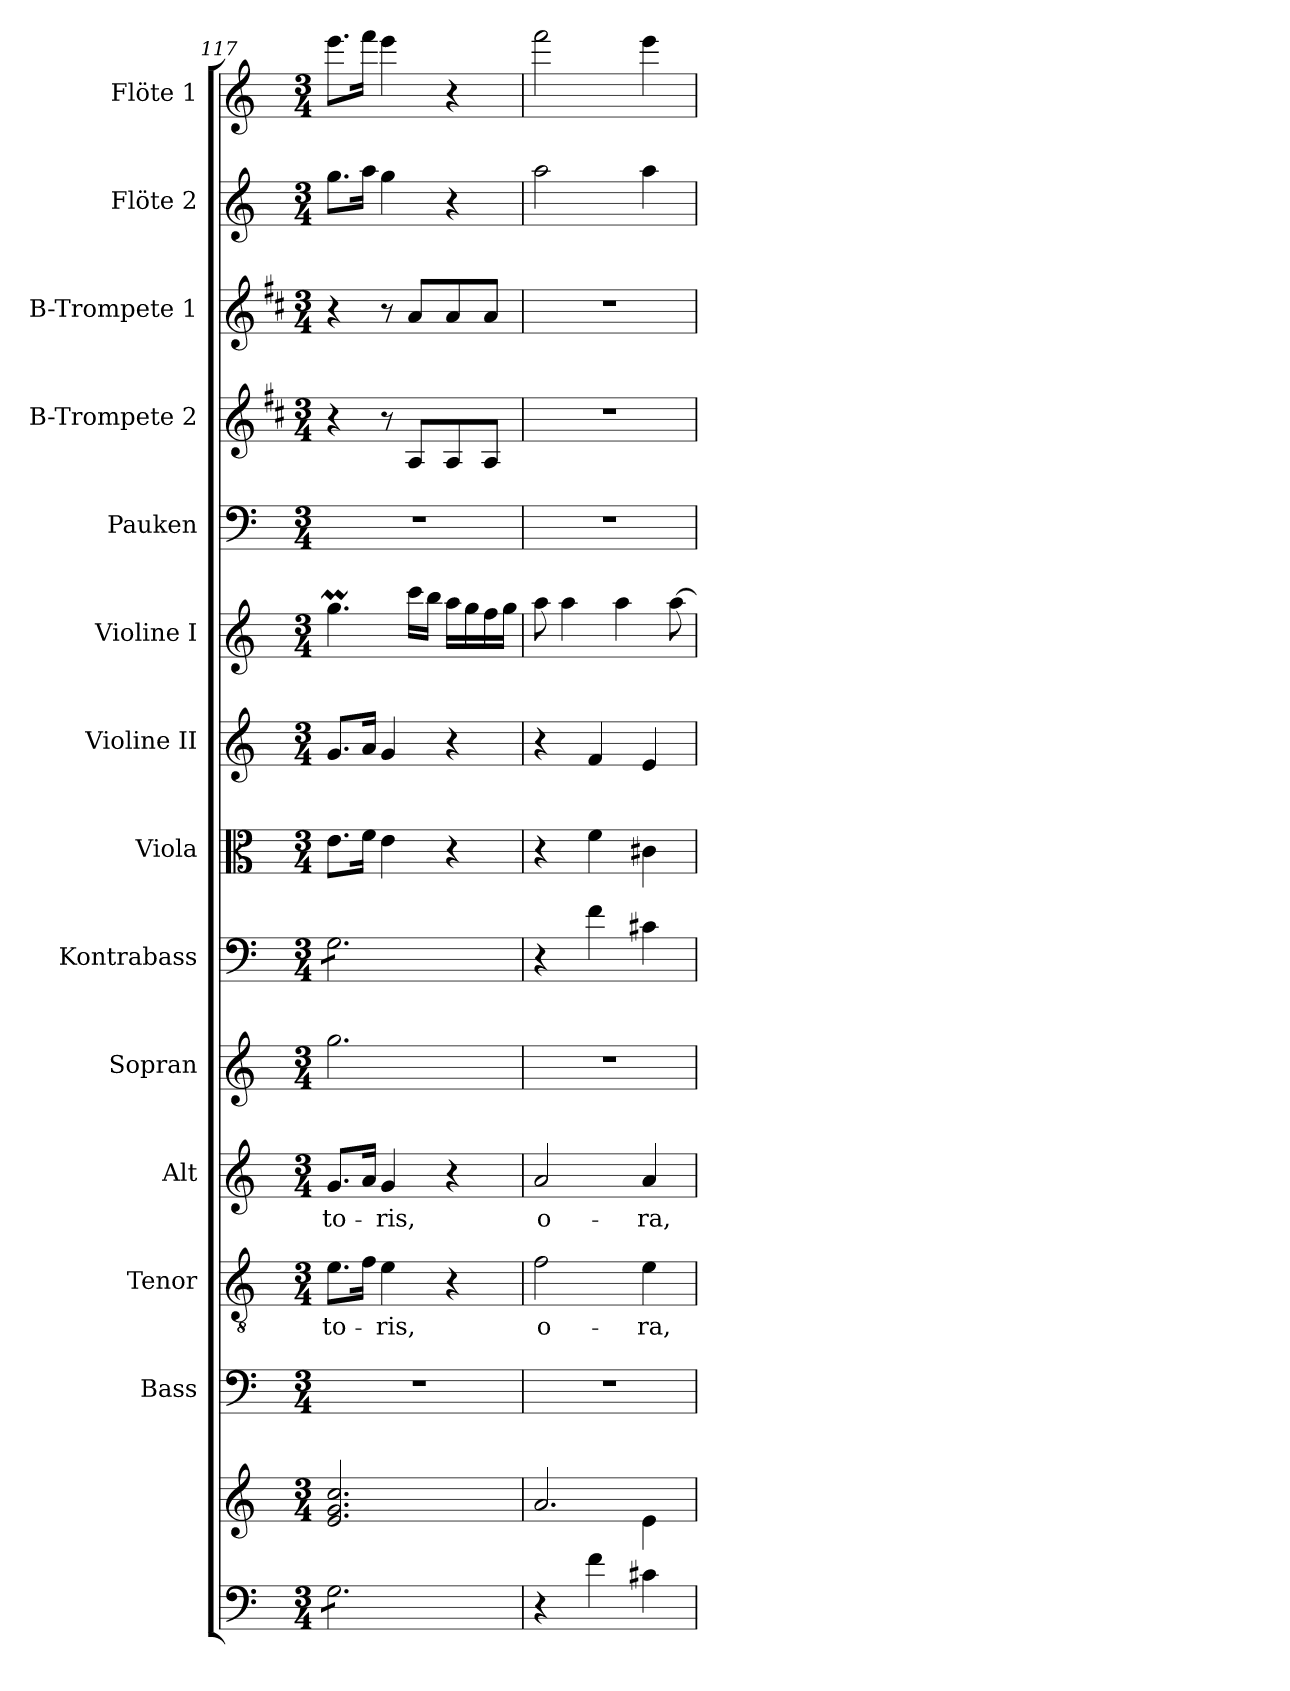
**kern	**kern	**kern	**kern	**text	**kern	**text	**kern	**kern	**kern	**kern	**kern	**kern	**kern	**kern	**kern	**kern
*part14	*part14	*part13	*part12	*part12	*part11	*part11	*part10	*part9	*part8	*part7	*part6	*part5	*part4	*part3	*part2	*part1
*staff15	*staff14	*staff13	*staff12	*staff12	*staff11	*staff11	*staff10	*staff9	*staff8	*staff7	*staff6	*staff5	*staff4	*staff3	*staff2	*staff1
*	*	*I"Bass	*I"Tenor	*	*I"Alt	*	*I"Sopran	*I"Kontrabass	*I"Viola	*I"Violine II	*I"Violine I	*I"Pauken	*I"B-Trompete 2	*I"B-Trompete 1	*I"Flöte 2	*I"Flöte 1
*	*	*I'B.	*I'T.	*	*I'A.	*	*I'S.	*I'Kb.	*I'Vla.	*I'Vl. II	*I'Vl. I	*I'Pk.	*I'B Trp. 2	*I'B Trp. 1	*I'Fl. 2	*I'Fl. 1
*clefF4	*clefG2	*clefF4	*clefGv2	*	*clefG2	*	*clefG2	*clefF4	*clefC3	*clefG2	*clefG2	*clefF4	*clefG2	*clefG2	*clefG2	*clefG2
*	*	*	*	*	*	*	*	*ITrd7c12	*	*	*	*	*ITrd1c2	*ITrd1c2	*	*
*k[]	*k[]	*k[]	*k[]	*	*k[]	*	*k[]	*k[]	*k[]	*k[]	*k[]	*k[]	*k[]	*k[]	*k[]	*k[]
*C:	*C:	*C:	*C:	*	*C:	*	*C:	*C:	*C:	*C:	*C:	*C:	*C:	*C:	*C:	*C:
*M3/4	*M3/4	*M3/4	*M3/4	*	*M3/4	*	*M3/4	*M3/4	*M3/4	*M3/4	*M3/4	*M3/4	*M3/4	*M3/4	*M3/4	*M3/4
=117	=117	=117	=117	=117	=117	=117	=117	=117	=117	=117	=117	=117	=117	=117	=117	=117
!	!	!	!	!LO:LY:b	!	!LO:LY:b	!	!	!	!	!	!	!	!	!	!
*tremolo	*	*	*	*	*	*	*	*	*	*	*	*	*	*	*	*
*	*	*	*	*	*	*	*	*tremolo	*	*	*	*	*	*	*	*
8G\L	2.e/ 2.g/ 2.cc/	2.r	8.e\L	-to-	8.g/L	-to-	2.gg\	8GG\L	8.e\L	8.g/L	4.ggM\	2.r	4r	4r	8.gg\L	8.eee\L
8G\	.	.	.	.	.	.	.	8GG\	.	.	.	.	.	.	.	.
.	.	.	16f\Jk	.	16a/Jk	.	.	.	16f\Jk	16a/Jk	.	.	.	.	16aa\Jk	16fff\Jk
!	!	!	!	!LO:LY:b	!	!LO:LY:b	!	!	!	!	!	!	!	!	!	!
8G\	.	.	4e\	-ris,	4g/	-ris,	.	8GG\	4e\	4g/	.	.	8r	8r	4gg\	4eee\
8G\	.	.	.	.	.	.	.	8GG\	.	.	16ccc\LL	.	8G/L	8g/L	.	.
.	.	.	.	.	.	.	.	.	.	.	16bb\JJ	.	.	.	.	.
8G\	.	.	4r	.	4r	.	.	8GG\	4r	4r	16aa\LL	.	8G/	8g/	4r	4r
.	.	.	.	.	.	.	.	.	.	.	16gg\	.	.	.	.	.
8G\J	.	.	.	.	.	.	.	8GG\J	.	.	16ff\	.	8G/J	8g/J	.	.
*	*	*	*	*	*	*	*	*Xtremolo	*	*	*	*	*	*	*	*
*Xtremolo	*	*	*	*	*	*	*	*	*	*	*	*	*	*	*	*
.	.	.	.	.	.	.	.	.	.	.	16gg\JJ	.	.	.	.	.
!!LO:PB:g=z
=118	=118	=118	=118	=118	=118	=118	=118	=118	=118	=118	=118	=118	=118	=118	=118	=118
*	*^	*	*	*	*	*	*	*	*	*	*	*	*	*	*	*
!	!	!	!	!	!LO:LY:b	!	!LO:LY:b	!	!	!	!	!	!	!	!	!	!
4r	2.a/	2ryy	2.r	2f\	o-	2a/	o-	2.r	4r	4r	4r	8aa\	2.r	2.r	2.r	2aa\	2fff\
.	.	.	.	.	.	.	.	.	.	.	.	4aa\	.	.	.	.	.
4f\	.	.	.	.	.	.	.	.	4F\	4f\	4f/	.	.	.	.	.	.
.	.	.	.	.	.	.	.	.	.	.	.	4aa\	.	.	.	.	.
!	!	!	!	!	!LO:LY:b	!	!LO:LY:b	!	!	!	!	!	!	!	!	!	!
4c#X\	.	4e\	.	4e\	-ra,	4a/	-ra,	.	4C#X\	4c#X\	4e/	.	.	.	.	4aa\	4eee\
.	.	.	.	.	.	.	.	.	.	.	.	[8aa\	.	.	.	.	.
*	*v	*v	*	*	*	*	*	*	*	*	*	*	*	*	*	*	*
=	=	=	=	=	=	=	=	=	=	=	=	=	=	=	=	=
*-	*-	*-	*-	*-	*-	*-	*-	*-	*-	*-	*-	*-	*-	*-	*-	*-
